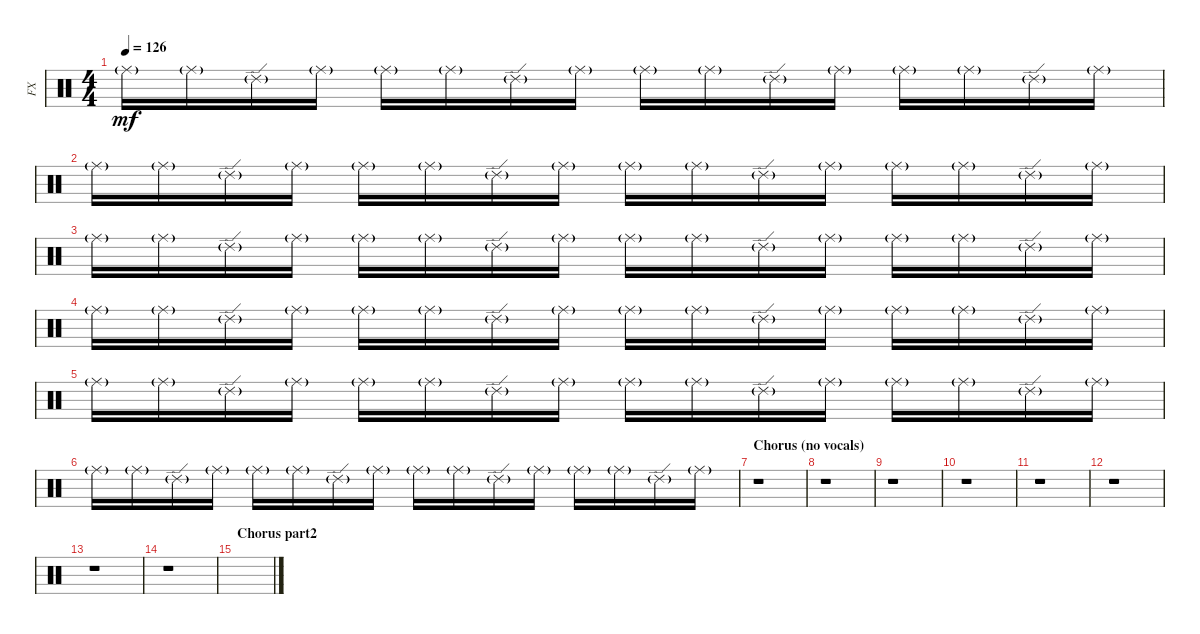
\track ("FX" "FX") {instrument percussion}
\staff {score}
\articulation defaults
\ts (4 4)
\tempo 126
\clef neutral
\ks c "Ride (middle)"{g}.16{dy mf} "Ride (middle)"{g}.16 "Ride (edge) 2"{g}.16 "Ride (middle)"{g}.16 "Ride (middle)"{g}.16 "Ride (middle)"{g}.16 "Ride (edge) 2"{g}.16 "Ride (middle)"{g}.16 "Ride (middle)"{g}.16 "Ride (middle)"{g}.16 "Ride (edge) 2"{g}.16 "Ride (middle)"{g}.16 "Ride (middle)"{g}.16 "Ride (middle)"{g}.16 "Ride (edge) 2"{g}.16 "Ride (middle)"{g}.16
|
"Ride (middle)"{g}.16 "Ride (middle)"{g}.16 "Ride (edge) 2"{g}.16 "Ride (middle)"{g}.16 "Ride (middle)"{g}.16 "Ride (middle)"{g}.16 "Ride (edge) 2"{g}.16 "Ride (middle)"{g}.16 "Ride (middle)"{g}.16 "Ride (middle)"{g}.16 "Ride (edge) 2"{g}.16 "Ride (middle)"{g}.16 "Ride (middle)"{g}.16 "Ride (middle)"{g}.16 "Ride (edge) 2"{g}.16 "Ride (middle)"{g}.16 |
"Ride (middle)"{g}.16 "Ride (middle)"{g}.16 "Ride (edge) 2"{g}.16 "Ride (middle)"{g}.16 "Ride (middle)"{g}.16 "Ride (middle)"{g}.16 "Ride (edge) 2"{g}.16 "Ride (middle)"{g}.16 "Ride (middle)"{g}.16 "Ride (middle)"{g}.16 "Ride (edge) 2"{g}.16 "Ride (middle)"{g}.16 "Ride (middle)"{g}.16 "Ride (middle)"{g}.16 "Ride (edge) 2"{g}.16 "Ride (middle)"{g}.16 |
"Ride (middle)"{g}.16 "Ride (middle)"{g}.16 "Ride (edge) 2"{g}.16 "Ride (middle)"{g}.16 "Ride (middle)"{g}.16 "Ride (middle)"{g}.16 "Ride (edge) 2"{g}.16 "Ride (middle)"{g}.16 "Ride (middle)"{g}.16 "Ride (middle)"{g}.16 "Ride (edge) 2"{g}.16 "Ride (middle)"{g}.16 "Ride (middle)"{g}.16 "Ride (middle)"{g}.16 "Ride (edge) 2"{g}.16 "Ride (middle)"{g}.16 |
"Ride (middle)"{g}.16 "Ride (middle)"{g}.16 "Ride (edge) 2"{g}.16 "Ride (middle)"{g}.16 "Ride (middle)"{g}.16 "Ride (middle)"{g}.16 "Ride (edge) 2"{g}.16 "Ride (middle)"{g}.16 "Ride (middle)"{g}.16 "Ride (middle)"{g}.16 "Ride (edge) 2"{g}.16 "Ride (middle)"{g}.16 "Ride (middle)"{g}.16 "Ride (middle)"{g}.16 "Ride (edge) 2"{g}.16 "Ride (middle)"{g}.16 |
"Ride (middle)"{g}.16 "Ride (middle)"{g}.16 "Ride (edge) 2"{g}.16 "Ride (middle)"{g}.16 "Ride (middle)"{g}.16 "Ride (middle)"{g}.16 "Ride (edge) 2"{g}.16 "Ride (middle)"{g}.16 "Ride (middle)"{g}.16 "Ride (middle)"{g}.16 "Ride (edge) 2"{g}.16 "Ride (middle)"{g}.16 "Ride (middle)"{g}.16 "Ride (middle)"{g}.16 "Ride (edge) 2"{g}.16 "Ride (middle)"{g}.16 |
\section ("" "Chorus (no vocals)")
r.1 |
r.1 |
r.1 |
r.1 |
r.1 |
r.1 |
r.1 |
r.1 |
\section ("" "Chorus part2")
